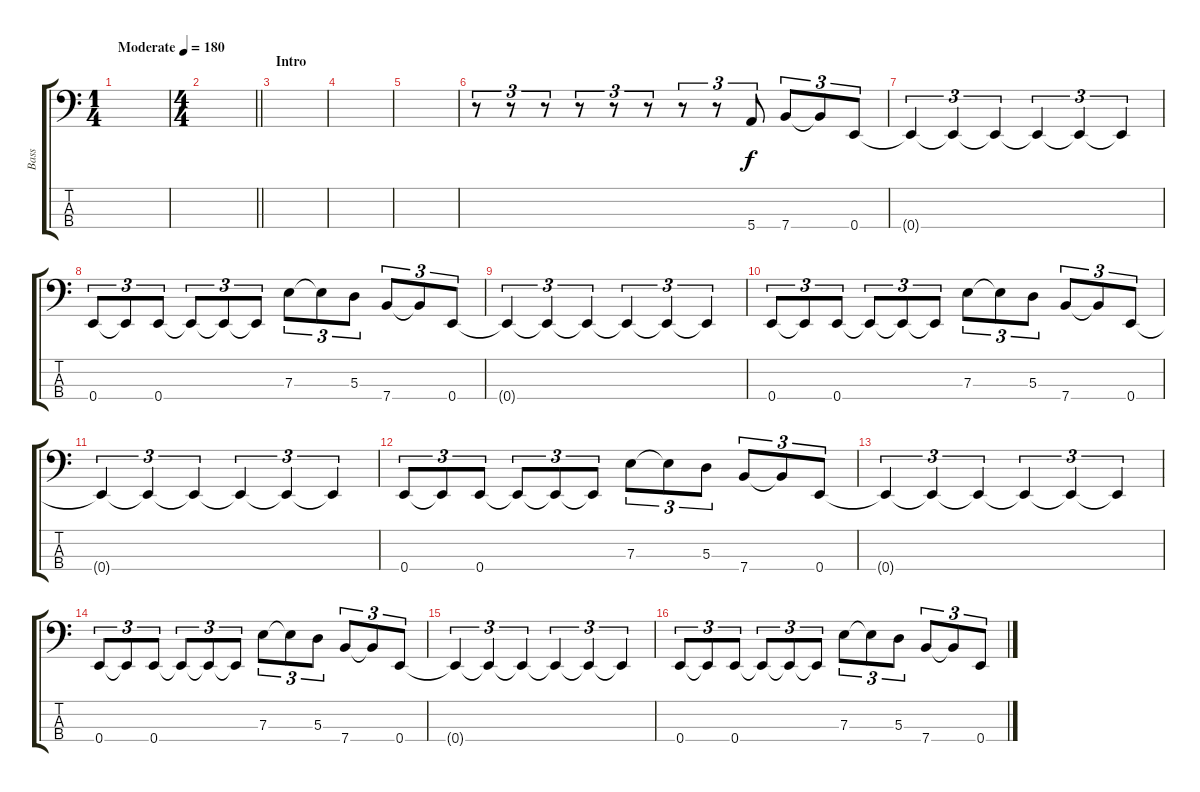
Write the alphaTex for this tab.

\track ("Bass" "Bass") {instrument electricbassfinger}
\staff {score tabs}
\tuning (G2 D2 A1 E1) {hide}
\ts (1 4)
\tempo (180 "Moderate")
\clef f4
\ks c
|
\ts (4 4)
\barLineRight lightlight
|
\section ("" "Intro")
|
|
|
r.8{tu (3 2)} r.8{tu (3 2)} r.8{tu (3 2)} r.8{tu (3 2)} r.8{tu (3 2)} r.8{tu (3 2)} r.8{tu (3 2)} r.8{tu (3 2)} 5.4.8{tu (3 2)} 7.4.8{tu (3 2)} 7.4{t}.8{tu (3 2)} 0.4.8{tu (3 2)} |
0.4{t}.4{tu (3 2)} 0.4{t}.4{tu (3 2)} 0.4{t}.4{tu (3 2)} 0.4{t}.4{tu (3 2)} 0.4{t}.4{tu (3 2)} 0.4{t}.4{tu (3 2)} |
0.4.8{tu (3 2)} 0.4{t}.8{tu (3 2)} 0.4.8{tu (3 2)} 0.4{t}.8{tu (3 2)} 0.4{t}.8{tu (3 2)} 0.4{t}.8{tu (3 2)} 7.3.8{tu (3 2)} 7.3{t}.8{tu (3 2)} 5.3.8{tu (3 2)} 7.4.8{tu (3 2)} 7.4{t}.8{tu (3 2)} 0.4.8{tu (3 2)} |
0.4{t}.4{tu (3 2)} 0.4{t}.4{tu (3 2)} 0.4{t}.4{tu (3 2)} 0.4{t}.4{tu (3 2)} 0.4{t}.4{tu (3 2)} 0.4{t}.4{tu (3 2)} |
0.4.8{tu (3 2)} 0.4{t}.8{tu (3 2)} 0.4.8{tu (3 2)} 0.4{t}.8{tu (3 2)} 0.4{t}.8{tu (3 2)} 0.4{t}.8{tu (3 2)} 7.3.8{tu (3 2)} 7.3{t}.8{tu (3 2)} 5.3.8{tu (3 2)} 7.4.8{tu (3 2)} 7.4{t}.8{tu (3 2)} 0.4.8{tu (3 2)} |
0.4{t}.4{tu (3 2)} 0.4{t}.4{tu (3 2)} 0.4{t}.4{tu (3 2)} 0.4{t}.4{tu (3 2)} 0.4{t}.4{tu (3 2)} 0.4{t}.4{tu (3 2)} |
0.4.8{tu (3 2)} 0.4{t}.8{tu (3 2)} 0.4.8{tu (3 2)} 0.4{t}.8{tu (3 2)} 0.4{t}.8{tu (3 2)} 0.4{t}.8{tu (3 2)} 7.3.8{tu (3 2)} 7.3{t}.8{tu (3 2)} 5.3.8{tu (3 2)} 7.4.8{tu (3 2)} 7.4{t}.8{tu (3 2)} 0.4.8{tu (3 2)} |
0.4{t}.4{tu (3 2)} 0.4{t}.4{tu (3 2)} 0.4{t}.4{tu (3 2)} 0.4{t}.4{tu (3 2)} 0.4{t}.4{tu (3 2)} 0.4{t}.4{tu (3 2)} |
0.4.8{tu (3 2)} 0.4{t}.8{tu (3 2)} 0.4.8{tu (3 2)} 0.4{t}.8{tu (3 2)} 0.4{t}.8{tu (3 2)} 0.4{t}.8{tu (3 2)} 7.3.8{tu (3 2)} 7.3{t}.8{tu (3 2)} 5.3.8{tu (3 2)} 7.4.8{tu (3 2)} 7.4{t}.8{tu (3 2)} 0.4.8{tu (3 2)} |
0.4{t}.4{tu (3 2)} 0.4{t}.4{tu (3 2)} 0.4{t}.4{tu (3 2)} 0.4{t}.4{tu (3 2)} 0.4{t}.4{tu (3 2)} 0.4{t}.4{tu (3 2)} |
0.4.8{tu (3 2)} 0.4{t}.8{tu (3 2)} 0.4.8{tu (3 2)} 0.4{t}.8{tu (3 2)} 0.4{t}.8{tu (3 2)} 0.4{t}.8{tu (3 2)} 7.3.8{tu (3 2)} 7.3{t}.8{tu (3 2)} 5.3.8{tu (3 2)} 7.4.8{tu (3 2)} 7.4{t}.8{tu (3 2)} 0.4.8{tu (3 2)}
